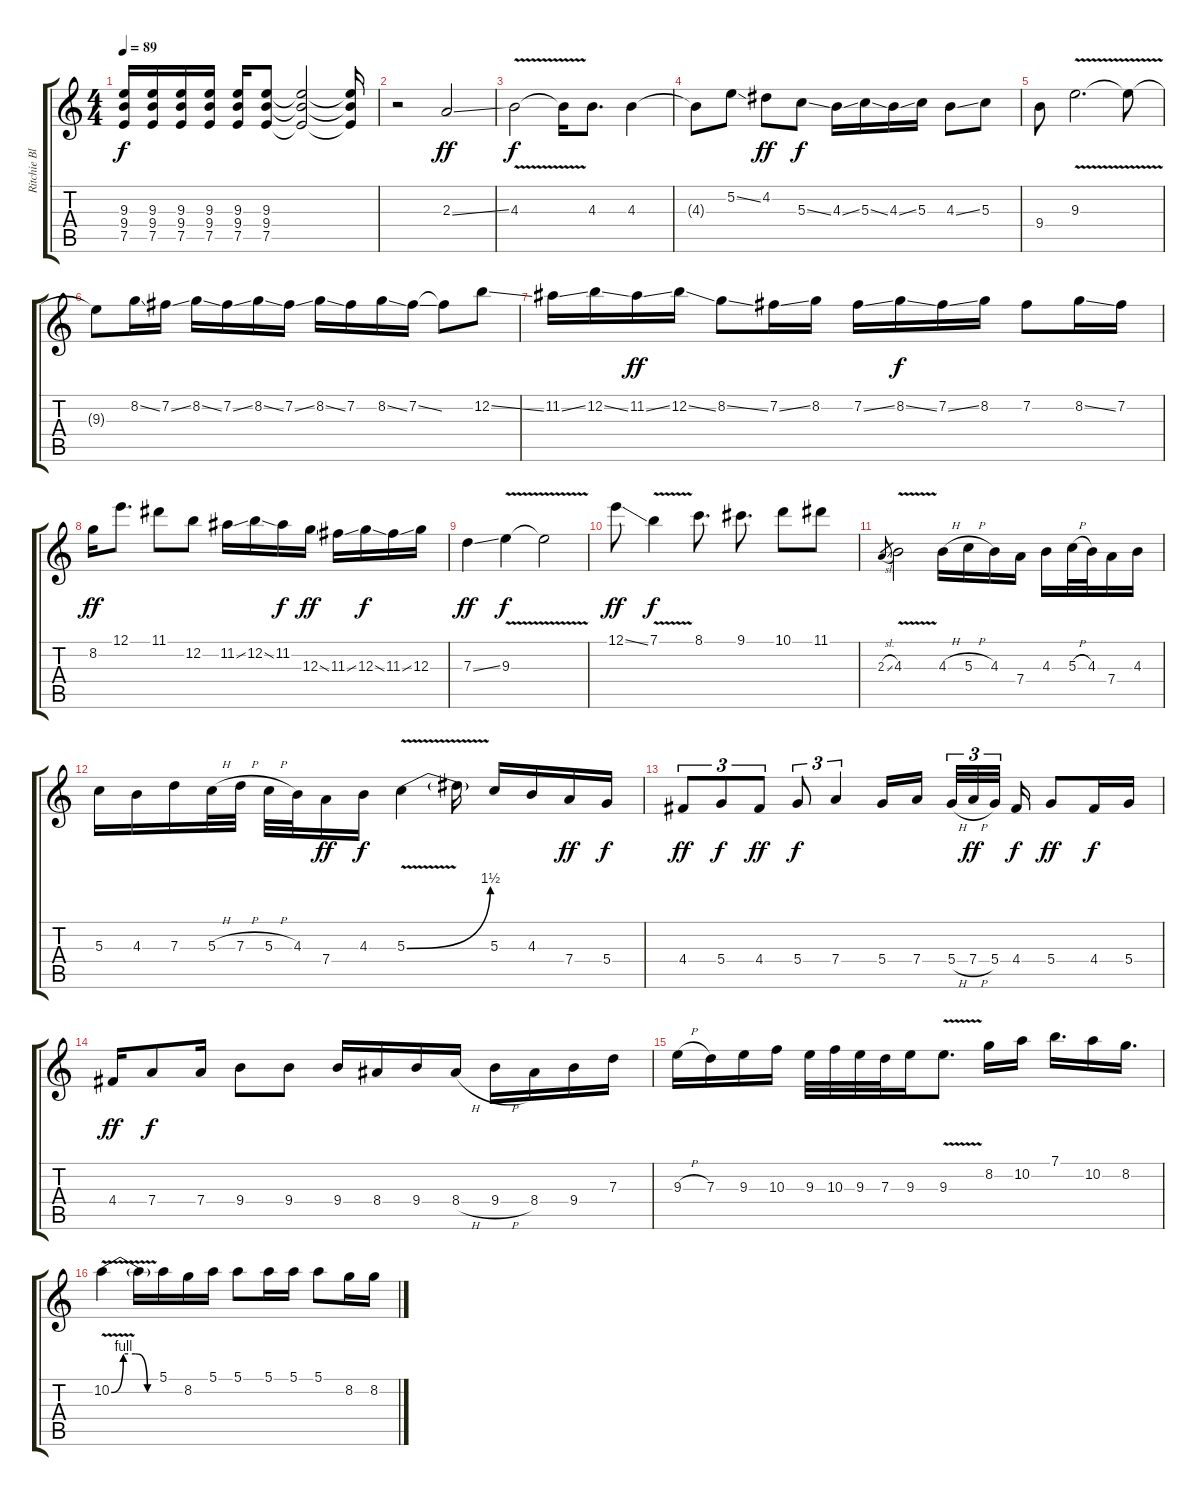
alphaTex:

\track ("Ritchie Blackmore" "Ritchie Bl") {instrument overdrivenguitar}
\staff {score tabs}
\tuning (E4 B3 G3 D3 A2 E2) {hide}
\ts (4 4)
\tempo 89
\clef g2
\ks c
(9.3 9.4 7.5).16{dy f} (9.3 9.4 7.5).16 (9.3 9.4 7.5).16 (9.3 9.4 7.5).16 (9.3 9.4 7.5).16 (9.3 9.4 7.5).8 (9.3{t} 9.4{t} 7.5{t}).2 (9.3{t} 9.4{t} 7.5{t}).16 |
r.2{volume 16} 2.3{ss}.2{dy ff} |
4.3{v}.2{dy f volume 16} 4.3{t}.16 4.3.8{d} 4.3.4 |
4.3{t}.8 5.2{ss}.8 4.2.8{dy ff} 5.3{ss}.8{dy f} 4.3{ss}.16 5.3{ss}.16 4.3{ss}.16 5.3.16 4.3{ss}.8 5.3.8 |
9.4.8 9.3{v}.2{d} 9.3{t}.8 |
9.3{t}.8 8.2{ss}.16 7.2{ss}.16 8.2{ss}.16 7.2{ss}.16 8.2{ss}.16 7.2{ss}.16 8.2{ss}.16 7.2.16 8.2{ss}.16 7.2{ss}.16 7.2{t}.8 12.2{ss}.8 |
11.2{ss}.16 12.2{ss}.16 11.2{ss}.16{dy ff} 12.2{ss}.16 8.2{ss}.8 7.2{ss}.16 8.2.16 7.2{ss}.16 8.2{ss}.16{dy f} 7.2{ss}.16 8.2.16 7.2.8 8.2{ss}.16 7.2.16 |
8.2.16{dy ff} 12.1.8{d} 11.1.8 12.2.8 11.2{ss}.16 12.2{ss}.16 11.2.16{dy f} 12.3{ss}.16{dy ff} 11.3{ss}.16 12.3{ss}.16{dy f} 11.3{ss}.16 12.3.16 |
7.3{ss}.4{dy ff} 9.3{v}.4{dy f} 9.3{t}.2 |
12.1{ss}.8{dy ff} 7.1{v}.4{dy f} 8.1.8{d} 9.1.8{d} 10.1.8 11.1.8 |
2.3{sl}.8{gr} 4.3{v}.2 4.3{h}.16 5.3{h}.16 4.3.16 7.4.16 4.3.16 5.3{h}.32 4.3.32 7.4.16 4.3.16 |
5.3.16 4.3.16 7.3.16 5.3{h}.32 7.3{h}.32 5.3{h}.32 4.3.32 7.4.16{dy ff} 4.3.16{dy f} 5.3{be (bend 0 0 60 6) v}.4 5.3{t}.16 5.3.16 4.3.16 7.4.16{dy ff} 5.4.16{dy f} |
4.4.8{tu (3 2) dy ff} 5.4.8{tu (3 2) dy f} 4.4.8{tu (3 2) dy ff} 5.4.8{tu (3 2) dy f} 7.4.4{tu (3 2)} 5.4.16 7.4.16{beam splitsecondary} 5.4{h}.32{tu (3 2)} 7.4{h}.32{tu (3 2) dy ff} 5.4.32{tu (3 2) beam splitsecondary} 4.4.16{dy f} 5.4.8{dy ff} 4.4.16{dy f} 5.4.16 |
4.4.16{dy ff} 7.4.8{dy f} 7.4.16 9.4.8 9.4.8 9.4.16 8.4.16 9.4.16 8.4{h}.16 9.4{h}.16 8.4.16 9.4.16 7.3.16 |
9.3{h}.16 7.3.16 9.3.16 10.3.16 9.3.32 10.3.32 9.3.32 7.3.32 9.3.16 9.3{v}.8{d} 8.2.16 10.2.16 7.1.16{d} 10.2.16 8.2.16{d} |
10.2{be (custom 0 0 15 4 30 4 45 0 60 0) v}.4 10.2{t}.16 5.1.16 8.2.16 5.1.16 5.1.8 5.1.16 5.1.16 5.1.8 8.2.16 8.2.16
